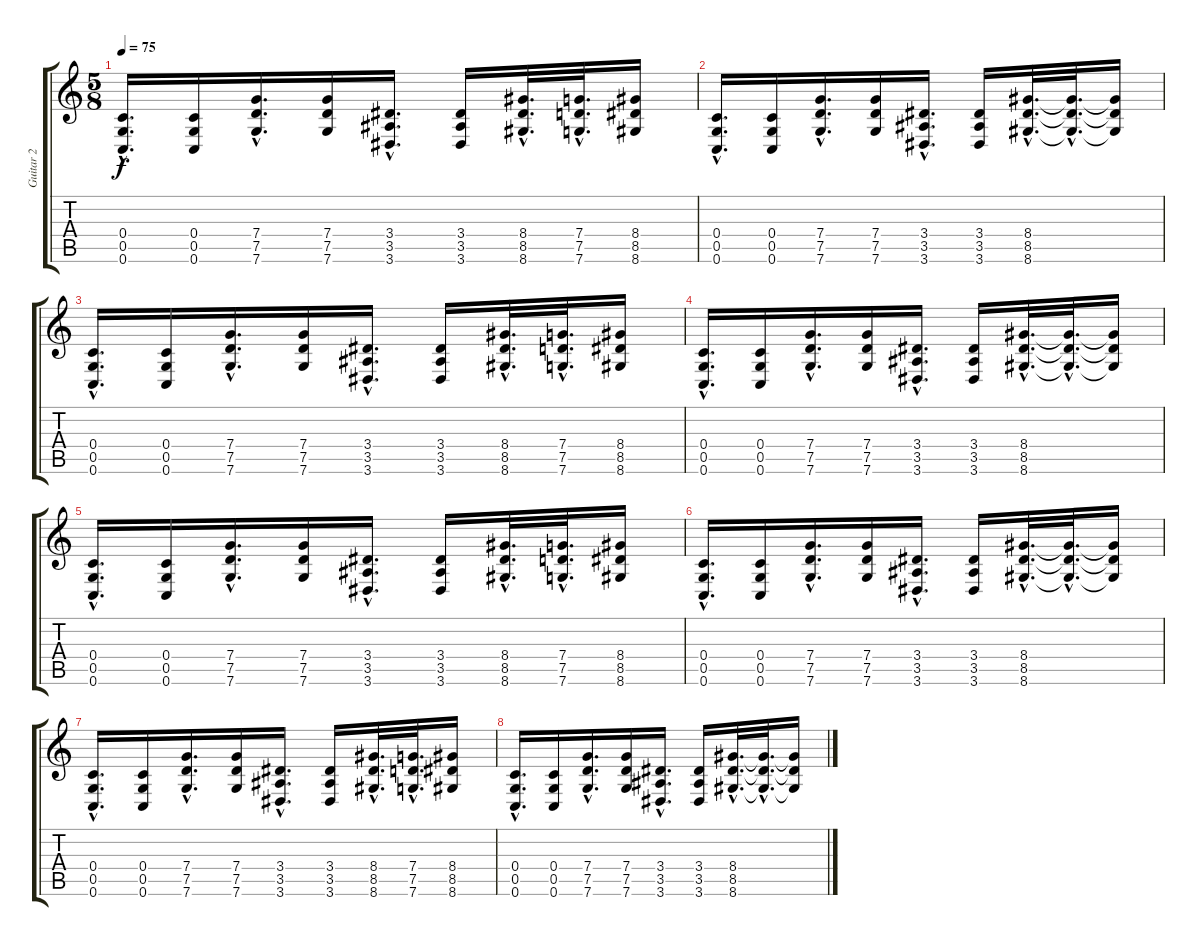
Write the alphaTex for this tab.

\track ("Guitar 2" "Guitar 2") {instrument distortionguitar}
\staff {score tabs}
\tuning (D4 A3 F3 C3 G2 C2) {hide}
\ts (5 8)
\tempo 75
\clef g2
\ks c
(0.4{hac} 0.5{hac} 0.6{hac}).16{d dy f} (0.4 0.5 0.6).16 (7.4{hac} 7.5{hac} 7.6{hac}).16{d} (7.4 7.5 7.6).16 (3.4{hac} 3.5{hac} 3.6{hac}).16{d} (3.4 3.5 3.6).16 (8.4{hac} 8.5{hac} 8.6{hac}).32{d} (7.4{hac} 7.5{hac} 7.6{hac}).32{d} (8.4 8.5 8.6).16 |
(0.4{hac} 0.5{hac} 0.6{hac}).16{d} (0.4 0.5 0.6).16 (7.4{hac} 7.5{hac} 7.6{hac}).16{d} (7.4 7.5 7.6).16 (3.4{hac} 3.5{hac} 3.6{hac}).16{d} (3.4 3.5 3.6).16 (8.4{hac} 8.5{hac} 8.6{hac}).32{d} (8.4{hac t} 8.5{hac t} 8.6{hac t}).32{d} (8.4{t} 8.5{t} 8.6{t}).16 |
(0.4{hac} 0.5{hac} 0.6{hac}).16{d} (0.4 0.5 0.6).16 (7.4{hac} 7.5{hac} 7.6{hac}).16{d} (7.4 7.5 7.6).16 (3.4{hac} 3.5{hac} 3.6{hac}).16{d} (3.4 3.5 3.6).16 (8.4{hac} 8.5{hac} 8.6{hac}).32{d} (7.4{hac} 7.5{hac} 7.6{hac}).32{d} (8.4 8.5 8.6).16 |
(0.4{hac} 0.5{hac} 0.6{hac}).16{d} (0.4 0.5 0.6).16 (7.4{hac} 7.5{hac} 7.6{hac}).16{d} (7.4 7.5 7.6).16 (3.4{hac} 3.5{hac} 3.6{hac}).16{d} (3.4 3.5 3.6).16 (8.4{hac} 8.5{hac} 8.6{hac}).32{d} (8.4{hac t} 8.5{hac t} 8.6{hac t}).32{d} (8.4{t} 8.5{t} 8.6{t}).16 |
(0.4{hac} 0.5{hac} 0.6{hac}).16{d} (0.4 0.5 0.6).16 (7.4{hac} 7.5{hac} 7.6{hac}).16{d} (7.4 7.5 7.6).16 (3.4{hac} 3.5{hac} 3.6{hac}).16{d} (3.4 3.5 3.6).16 (8.4{hac} 8.5{hac} 8.6{hac}).32{d} (7.4{hac} 7.5{hac} 7.6{hac}).32{d} (8.4 8.5 8.6).16 |
(0.4{hac} 0.5{hac} 0.6{hac}).16{d} (0.4 0.5 0.6).16 (7.4{hac} 7.5{hac} 7.6{hac}).16{d} (7.4 7.5 7.6).16 (3.4{hac} 3.5{hac} 3.6{hac}).16{d} (3.4 3.5 3.6).16 (8.4{hac} 8.5{hac} 8.6{hac}).32{d} (8.4{hac t} 8.5{hac t} 8.6{hac t}).32{d} (8.4{t} 8.5{t} 8.6{t}).16 |
(0.4{hac} 0.5{hac} 0.6{hac}).16{d} (0.4 0.5 0.6).16 (7.4{hac} 7.5{hac} 7.6{hac}).16{d} (7.4 7.5 7.6).16 (3.4{hac} 3.5{hac} 3.6{hac}).16{d} (3.4 3.5 3.6).16 (8.4{hac} 8.5{hac} 8.6{hac}).32{d} (7.4{hac} 7.5{hac} 7.6{hac}).32{d} (8.4 8.5 8.6).16 |
(0.4{hac} 0.5{hac} 0.6{hac}).16{d} (0.4 0.5 0.6).16 (7.4{hac} 7.5{hac} 7.6{hac}).16{d} (7.4 7.5 7.6).16 (3.4{hac} 3.5{hac} 3.6{hac}).16{d} (3.4 3.5 3.6).16 (8.4{hac} 8.5{hac} 8.6{hac}).32{d} (8.4{hac t} 8.5{hac t} 8.6{hac t}).32{d} (8.4{t} 8.5{t} 8.6{t}).16
